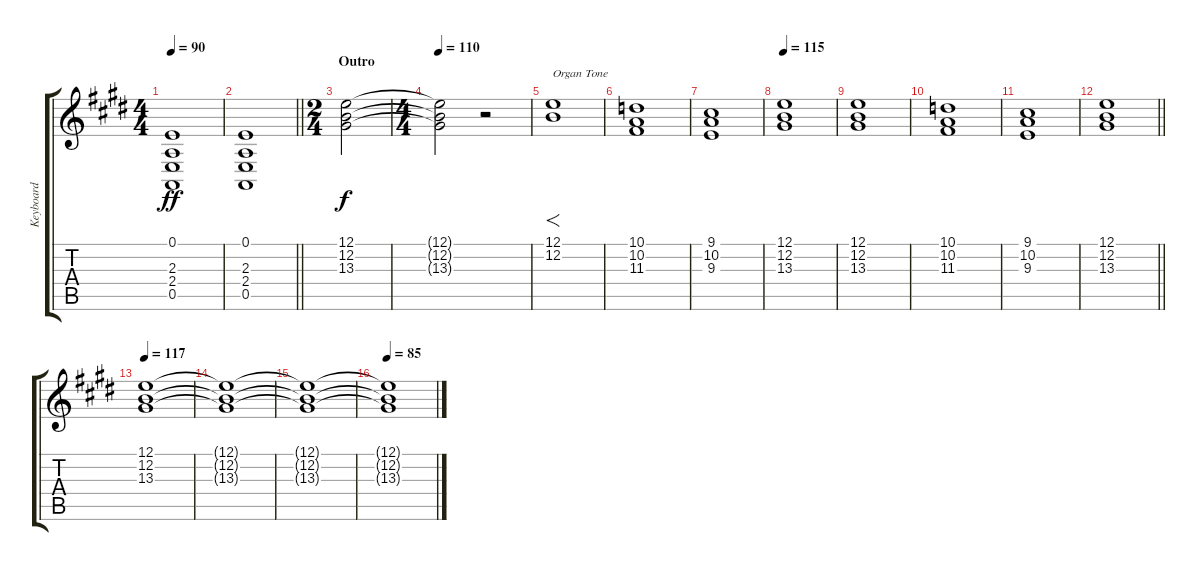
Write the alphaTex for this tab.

\track ("Keyboard" "Keyboard") {instrument pad4choir}
\staff {score tabs}
\tuning (E4 B3 G3 D3 A2 E2) {hide}
\ts (4 4)
\tempo 90
\clef g2
\ks e
(0.1 2.3 2.4 0.5).1{dy ff} |
\barLineRight lightlight
(0.1 2.3 2.4 0.5).1 |
\ts (2 4)
\section ("" "Outro")
(12.1 12.2 13.3).2{dy f volume 11} |
\ts (4 4)
\tempo 110
(12.1{t} 12.2{t} 13.3{t}).2 r.2 |
(12.1 12.2).1{f txt "Organ Tone" volume 9 instrument drawbarorgan} |
(10.1 10.2 11.3).1 |
(9.1 10.2 9.3).1 |
\tempo 115
(12.1 12.2 13.3).1 |
(12.1 12.2 13.3).1 |
(10.1 10.2 11.3).1 |
(9.1 10.2 9.3).1 |
\barLineRight lightlight
(12.1 12.2 13.3).1 |
\tempo 117
(12.1 12.2 13.3).1 |
(12.1{t} 12.2{t} 13.3{t}).1 |
(12.1{t} 12.2{t} 13.3{t}).1 |
\tempo 85
(12.1{t} 12.2{t} 13.3{t}).1
